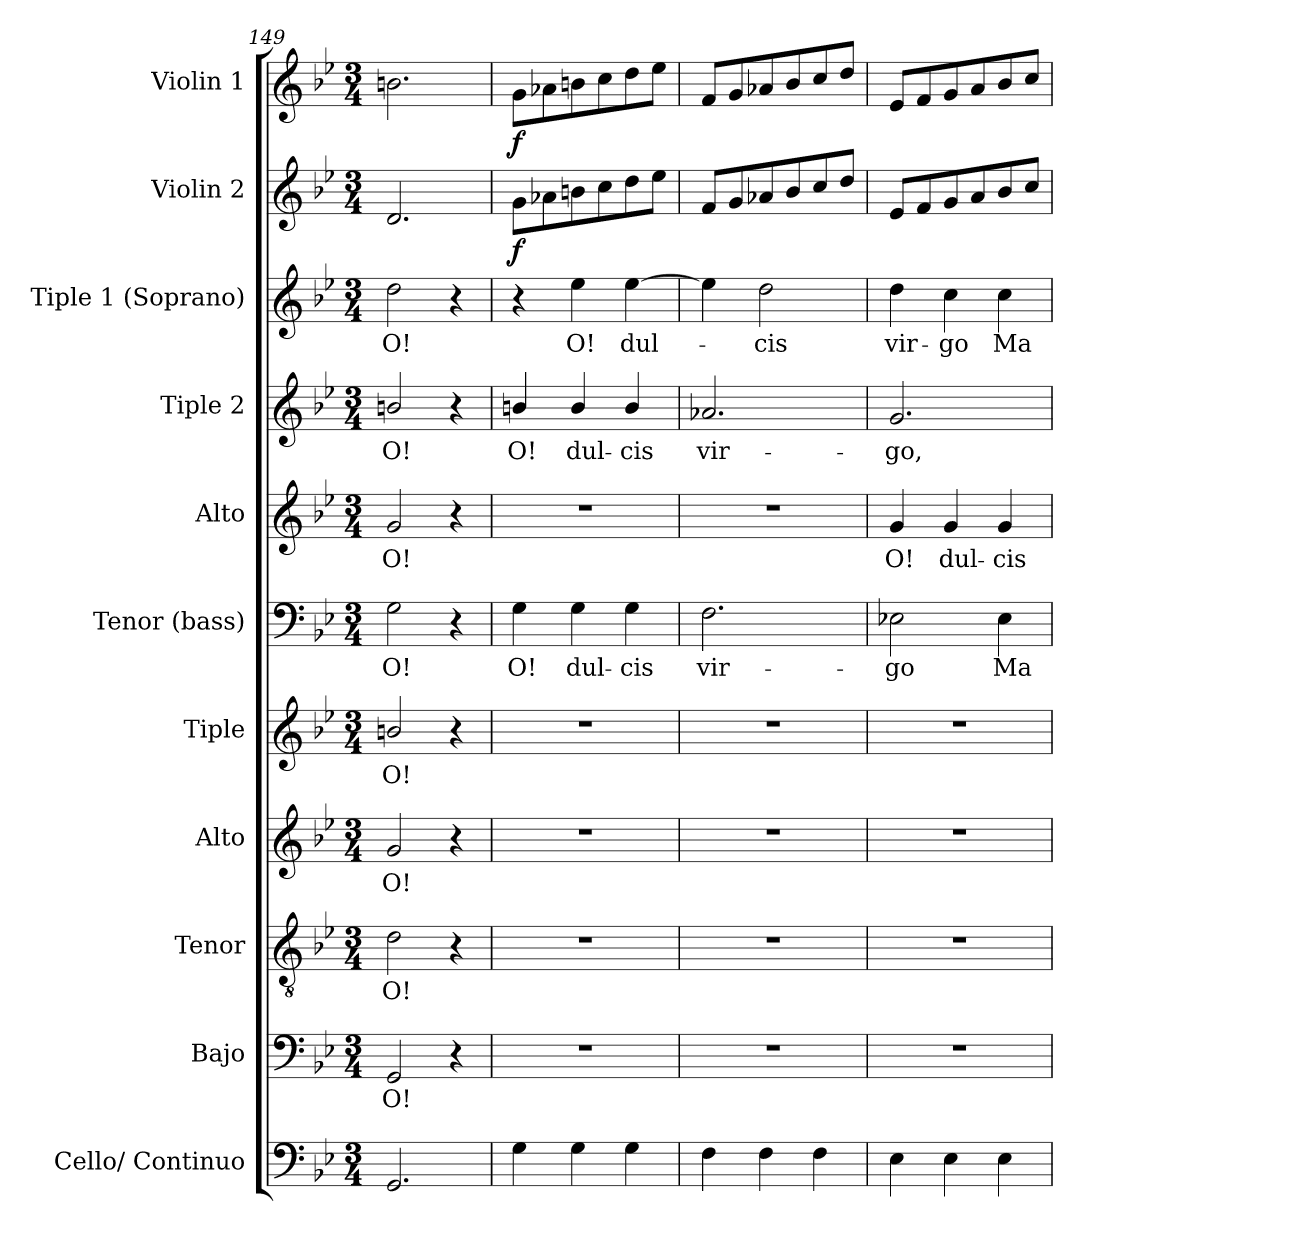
**kern	**kern	**text	**kern	**text	**kern	**text	**kern	**text	**kern	**text	**kern	**text	**kern	**text	**kern	**text	**kern	**dynam	**kern	**dynam
*part11	*part10	*part10	*part9	*part9	*part8	*part8	*part7	*part7	*part6	*part6	*part5	*part5	*part4	*part4	*part3	*part3	*part2	*part2	*part1	*part1
*staff11	*staff10	*staff10	*staff9	*staff9	*staff8	*staff8	*staff7	*staff7	*staff6	*staff6	*staff5	*staff5	*staff4	*staff4	*staff3	*staff3	*staff2	*staff2	*staff1	*staff1
*I"Cello/ Continuo	*I"Bajo	*	*I"Tenor	*	*I"Alto	*	*I"Tiple	*	*I"Tenor  (bass)	*	*I"Alto	*	*I"Tiple 2	*	*I"Tiple 1 (Soprano)	*	*I"Violin 2	*	*I"Violin 1	*
*I'Cont.	*I'B.	*	*I'T.	*	*I'A.	*	*	*	*I'B.	*	*I'A.	*	*	*	*I'S.	*	*I'Vln. 2	*	*I'Vln. 1	*
*clefF4	*clefF4	*	*clefGv2	*	*clefG2	*	*clefG2	*	*clefF4	*	*clefG2	*	*clefG2	*	*clefG2	*	*clefG2	*	*clefG2	*
*	*	*	*ITrd7c12	*	*	*	*	*	*	*	*	*	*	*	*	*	*	*	*	*
*k[b-e-]	*k[b-e-]	*	*k[b-e-]	*	*k[b-e-]	*	*k[b-e-]	*	*k[b-e-]	*	*k[b-e-]	*	*k[b-e-]	*	*k[b-e-]	*	*k[b-e-]	*	*k[b-e-]	*
*B-:	*B-:	*	*B-:	*	*B-:	*	*B-:	*	*B-:	*	*B-:	*	*B-:	*	*B-:	*	*B-:	*	*B-:	*
*M3/4	*M3/4	*	*M3/4	*	*M3/4	*	*M3/4	*	*M3/4	*	*M3/4	*	*M3/4	*	*M3/4	*	*M3/4	*	*M3/4	*
=149	=149	=149	=149	=149	=149	=149	=149	=149	=149	=149	=149	=149	=149	=149	=149	=149	=149	=149	=149	=149
!	!	!LO:LY:b:color=#000000	!	!	!	!	!	!	!	!	!	!	!	!	!	!	!	!	!	!
!	!	!	!	!LO:LY:b:color=#000000	!	!	!	!	!	!	!	!	!	!	!	!	!	!	!	!
!	!	!	!	!	!	!LO:LY:b:color=#000000	!	!	!	!	!	!	!	!	!	!	!	!	!	!
!	!	!	!	!	!	!	!	!LO:LY:b:color=#000000	!	!	!	!	!	!	!	!	!	!	!	!
!	!	!	!	!	!	!	!	!	!	!LO:LY:b:color=#000000	!	!	!	!	!	!	!	!	!	!
!	!	!	!	!	!	!	!	!	!	!	!	!LO:LY:b:color=#000000	!	!	!	!	!	!	!	!
!	!	!	!	!	!	!	!	!	!	!	!	!	!	!LO:LY:b:color=#000000	!	!	!	!	!	!
!	!	!	!	!	!	!	!	!	!	!	!	!	!	!	!	!LO:LY:b:color=#000000	!	!	!	!
2.GGi/	2GGi/	O!	2Di\	O!	2gi/	O!	2bni/	O!	2Gi\	O!	2gi/	O!	2bni/	O!	2ddi\	O!	2.di/	.	2.bni\	.
.	4r	.	4r	.	4r	.	4r	.	4r	.	4r	.	4r	.	4r	.	.	.	.	.
=150	=150	=150	=150	=150	=150	=150	=150	=150	=150	=150	=150	=150	=150	=150	=150	=150	=150	=150	=150	=150
!	!LO:N:vis=1	!	!LO:N:vis=1	!	!LO:N:vis=1	!	!LO:N:vis=1	!	!	!	!	!	!	!	!	!	!	!	!	!
!	!	!	!	!	!	!	!	!	!	!LO:LY:b:color=#000000	!LO:N:vis=1	!	!	!	!	!	!	!	!	!
!	!	!	!	!	!	!	!	!	!	!	!	!	!	!LO:LY:b:color=#000000	!	!	!	!	!	!
4Gi\	2.r	.	2.r	.	2.r	.	2.r	.	4Gi\	O!	2.r	.	4bni/	O!	4r	.	8gi\L	f	8gi\L	f
.	.	.	.	.	.	.	.	.	.	.	.	.	.	.	.	.	8a-Xi\	.	8a-Xi\	.
!	!	!	!	!	!	!	!	!	!	!LO:LY:b:color=#000000	!	!	!	!	!	!	!	!	!	!
!	!	!	!	!	!	!	!	!	!	!	!	!	!	!LO:LY:b:color=#000000	!	!	!	!	!	!
!	!	!	!	!	!	!	!	!	!	!	!	!	!	!	!	!LO:LY:b:color=#000000	!	!	!	!
4Gi\	.	.	.	.	.	.	.	.	4Gi\	dul-	.	.	4bi/	dul-	4ee-i\	O!	8bni\	.	8bni\	.
.	.	.	.	.	.	.	.	.	.	.	.	.	.	.	.	.	8cci\	.	8cci\	.
!	!	!	!	!	!	!	!	!	!	!LO:LY:b:color=#000000	!	!	!	!	!	!	!	!	!	!
!	!	!	!	!	!	!	!	!	!	!	!	!	!	!LO:LY:b:color=#000000	!	!	!	!	!	!
!	!	!	!	!	!	!	!	!	!	!	!	!	!	!	!	!LO:LY:b:color=#000000	!	!	!	!
4Gi\	.	.	.	.	.	.	.	.	4Gi\	-cis	.	.	4bi/	-cis	[4ee-i\	dul-	8ddi\	.	8ddi\	.
.	.	.	.	.	.	.	.	.	.	.	.	.	.	.	.	.	8ee-i\J	.	8ee-i\J	.
!!LO:PB:g=z
=151	=151	=151	=151	=151	=151	=151	=151	=151	=151	=151	=151	=151	=151	=151	=151	=151	=151	=151	=151	=151
!	!LO:N:vis=1	!	!LO:N:vis=1	!	!LO:N:vis=1	!	!LO:N:vis=1	!	!	!	!	!	!	!	!	!	!	!	!	!
!	!	!	!	!	!	!	!	!	!	!LO:LY:b:color=#000000	!LO:N:vis=1	!	!	!	!	!	!	!	!	!
!	!	!	!	!	!	!	!	!	!	!	!	!	!	!LO:LY:b:color=#000000	!	!	!	!	!	!
4Fi\	2.r	.	2.r	.	2.r	.	2.r	.	2.Fi\	vir-	2.r	.	2.a-Xi/	vir-	4ee-i\]	.	8fi/L	.	8fi/L	.
.	.	.	.	.	.	.	.	.	.	.	.	.	.	.	.	.	8gi/	.	8gi/	.
!	!	!	!	!	!	!	!	!	!	!	!	!	!	!	!	!LO:LY:b:color=#000000	!	!	!	!
4Fi\	.	.	.	.	.	.	.	.	.	.	.	.	.	.	2ddi\	-cis	8a-Xi/	.	8a-Xi/	.
.	.	.	.	.	.	.	.	.	.	.	.	.	.	.	.	.	8b-i/	.	8b-i/	.
4Fi\	.	.	.	.	.	.	.	.	.	.	.	.	.	.	.	.	8cci/	.	8cci/	.
.	.	.	.	.	.	.	.	.	.	.	.	.	.	.	.	.	8ddi/J	.	8ddi/J	.
=152	=152	=152	=152	=152	=152	=152	=152	=152	=152	=152	=152	=152	=152	=152	=152	=152	=152	=152	=152	=152
!	!LO:N:vis=1	!	!LO:N:vis=1	!	!LO:N:vis=1	!	!LO:N:vis=1	!	!	!	!	!	!	!	!	!	!	!	!	!
!	!	!	!	!	!	!	!	!	!	!LO:LY:b:color=#000000	!	!	!	!	!	!	!	!	!	!
!	!	!	!	!	!	!	!	!	!	!	!	!LO:LY:b:color=#000000	!	!	!	!	!	!	!	!
!	!	!	!	!	!	!	!	!	!	!	!	!	!	!LO:LY:b:color=#000000	!	!	!	!	!	!
!	!	!	!	!	!	!	!	!	!	!	!	!	!	!	!	!LO:LY:b:color=#000000	!	!	!	!
4E-i\	2.r	.	2.r	.	2.r	.	2.r	.	2E-Xi\	-go	4gi/	O!	2.gi/	-go,	4ddi\	vir-	8e-i/L	.	8e-i/L	.
.	.	.	.	.	.	.	.	.	.	.	.	.	.	.	.	.	8fi/	.	8fi/	.
!	!	!	!	!	!	!	!	!	!	!	!	!LO:LY:b:color=#000000	!	!	!	!	!	!	!	!
!	!	!	!	!	!	!	!	!	!	!	!	!	!	!	!	!LO:LY:b:color=#000000	!	!	!	!
4E-i\	.	.	.	.	.	.	.	.	.	.	4gi/	dul-	.	.	4cci\	-go	8gi/	.	8gi/	.
.	.	.	.	.	.	.	.	.	.	.	.	.	.	.	.	.	8ai/	.	8ai/	.
!	!	!	!	!	!	!	!	!	!	!LO:LY:b:color=#000000	!	!	!	!	!	!	!	!	!	!
!	!	!	!	!	!	!	!	!	!	!	!	!LO:LY:b:color=#000000	!	!	!	!	!	!	!	!
!	!	!	!	!	!	!	!	!	!	!	!	!	!	!	!	!LO:LY:b:color=#000000	!	!	!	!
4E-i\	.	.	.	.	.	.	.	.	4E-i\	Ma-	4gi/	-cis	.	.	4cci\	Ma-	8b-i/	.	8b-i/	.
.	.	.	.	.	.	.	.	.	.	.	.	.	.	.	.	.	8cci/J	.	8cci/J	.
=	=	=	=	=	=	=	=	=	=	=	=	=	=	=	=	=	=	=	=	=
*-	*-	*-	*-	*-	*-	*-	*-	*-	*-	*-	*-	*-	*-	*-	*-	*-	*-	*-	*-	*-
